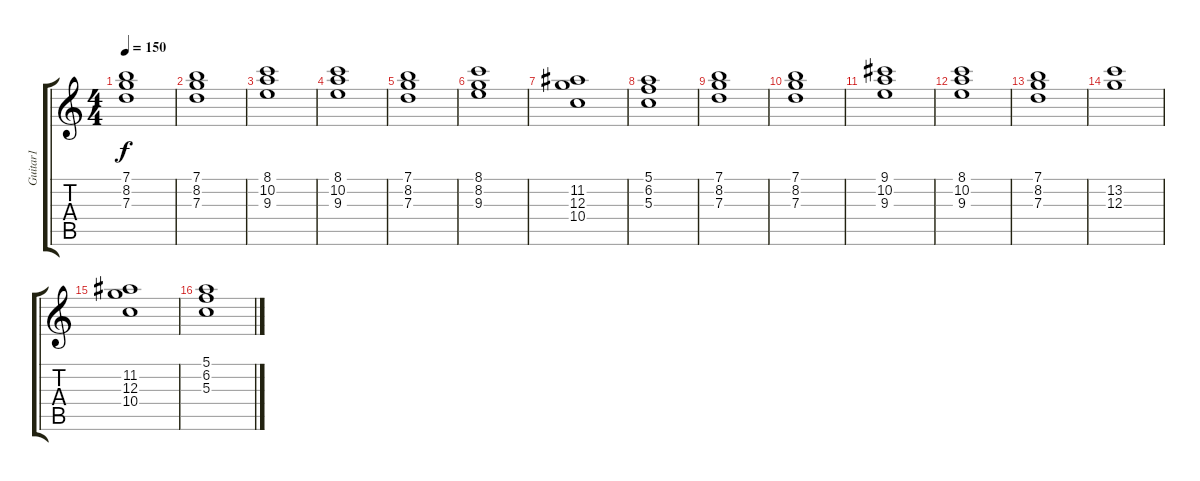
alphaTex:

\track ("Guitar1" "Guitar1") {instrument overdrivenguitar}
\staff {score tabs}
\tuning (E4 B3 G3 D3 A2 E2) {hide}
\ts (4 4)
\tempo 150
\clef g2
\ks c
(7.1 8.2 7.3).1{dy f} |
(7.1 8.2 7.3).1 |
(8.1 10.2 9.3).1 |
(8.1 10.2 9.3).1 |
(7.1 8.2 7.3).1 |
(8.1 8.2 9.3).1 |
(11.2 12.3 10.4).1 |
(5.1 6.2 5.3).1 |
(7.1 8.2 7.3).1 |
(7.1 8.2 7.3).1 |
(9.1 10.2 9.3).1 |
(8.1 10.2 9.3).1 |
(7.1 8.2 7.3).1 |
(13.2 12.3).1 |
(11.2 12.3 10.4).1 |
(5.1 6.2 5.3).1
